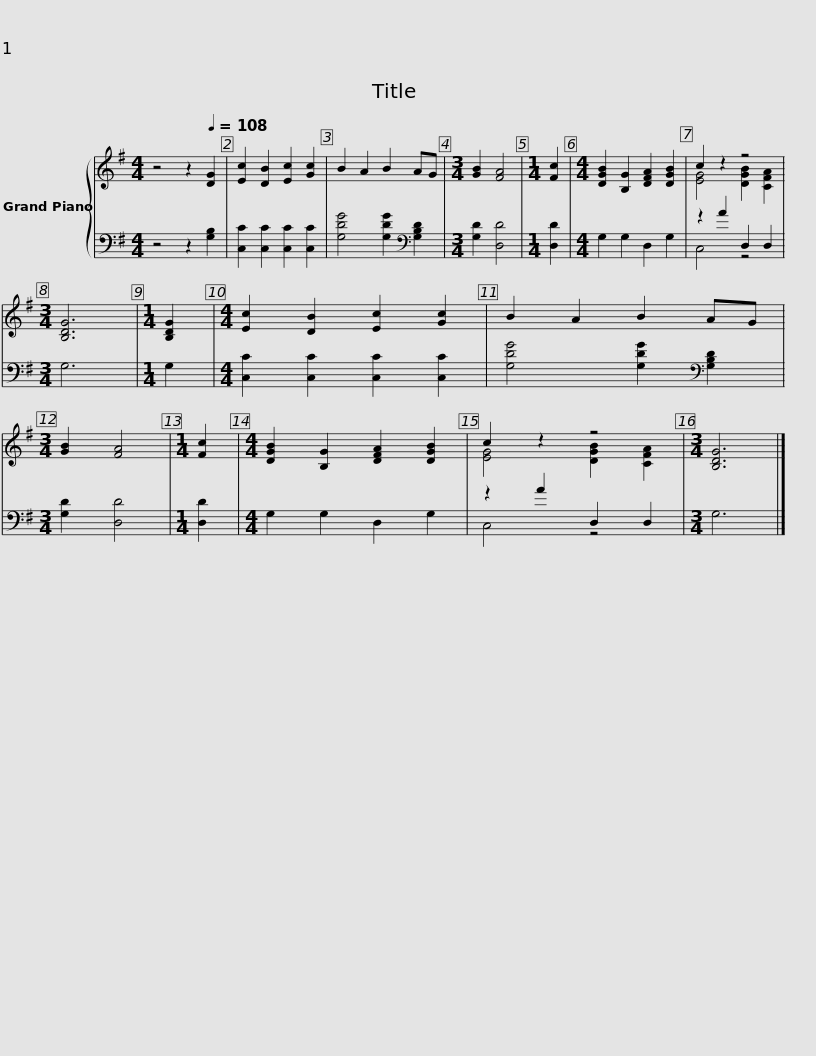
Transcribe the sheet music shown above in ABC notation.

X:1
%%score { ( 1 3 ) | ( 2 4 ) }
L:1/8
M:4/4
I:linebreak $
K:G
V:1 treble
V:3 treble
V:2 bass
V:4 bass
V:1
 z4 z2[Q:1/4=108] [DG]2 | [Ec]2 [DB]2 [Ec]2 [Gc]2 | B2 A2 B2 AG |[M:3/4] [GB]2 [FA]4 |[M:1/4] [Fc]2 | %5
[M:4/4] [DGB]2 [B,G]2 [DFA]2 [DGB]2 | c2 z2 z4 |[M:3/4] [B,DG]6 |[M:1/4] [B,DG]2 |$[M:4/4] [Ec]2 [DB]2 [Ec]2 [Gc]2 | %10
 B2 A2 B2 AG |[M:3/4] [GB]2 [FA]4 |[M:1/4] [Fc]2 |[M:4/4] [DGB]2 [B,G]2 [DFA]2 [DGB]2 | c2 z2 z4 | %15
[M:3/4] [B,DG]6 |] %16
V:2
 z4 z2 [G,B,]2 | [C,C]2 [C,C]2 [C,C]2 [C,C]2 | [G,DG]4 [G,DG]2[K:bass] [G,B,D]2 |[M:3/4] [G,D]2 [D,D]4 |[M:1/4] [D,D]2 | %5
[M:4/4] G,2 G,2 D,2 G,2 | z2 A2 D,2 D,2 |[M:3/4] G,6 |[M:1/4] G,2 |$[M:4/4] [C,C]2 [C,C]2 [C,C]2 [C,C]2 | %10
 [G,DG]4 [G,DG]2[K:bass] [G,B,D]2 |[M:3/4] [G,D]2 [D,D]4 |[M:1/4] [D,D]2 |[M:4/4] G,2 G,2 D,2 G,2 | z2 A2 D,2 D,2 | %15
[M:3/4] G,6 |] %16
V:3
 x8 | x8 | x8 |[M:3/4] x6 |[M:1/4] x2 | %5
[M:4/4] x8 | [EG]4 [DGB]2 [CFA]2 |[M:3/4] x6 |[M:1/4] x2 |$[M:4/4] x8 | %10
 x8 |[M:3/4] x6 |[M:1/4] x2 |[M:4/4] x8 | [EG]4 [DGB]2 [CFA]2 | %15
[M:3/4] x6 |] %16
V:4
 x8 | x8 | x6[K:bass] x2 |[M:3/4] x6 |[M:1/4] x2 | %5
[M:4/4] x8 | C,4 z4 |[M:3/4] x6 |[M:1/4] x2 |$[M:4/4] x8 | %10
 x6[K:bass] x2 |[M:3/4] x6 |[M:1/4] x2 |[M:4/4] x8 | C,4 z4 | %15
[M:3/4] x6 |] %16
